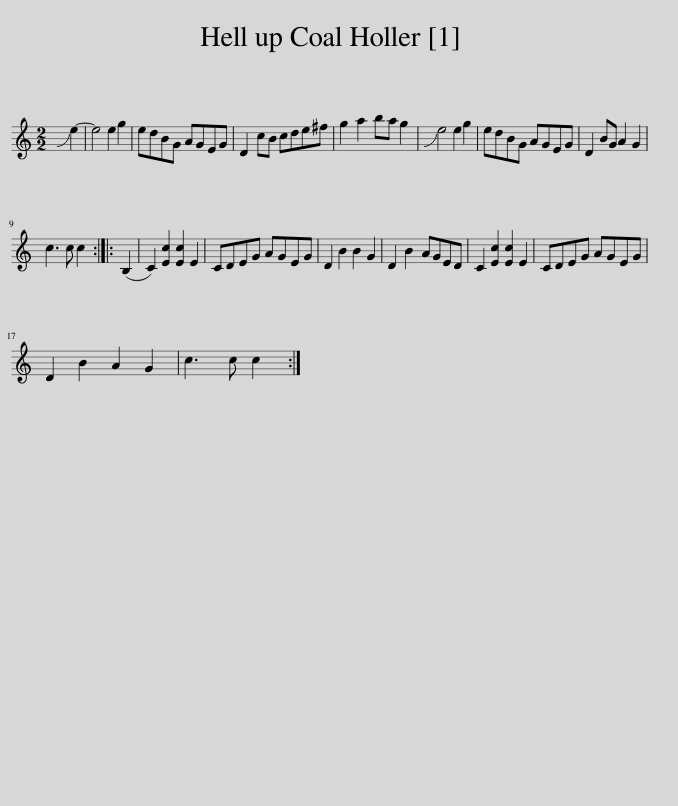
X:1
L:1/8
M:2/2
I:linebreak $
K:C
V:1 treble
V:1
 !slide!e2- | e4 e2 g2 | edBG AGEG | D2 cB cde^f | g2 a2 ba g2 | %5
 !slide!e4 e2 g2 | edBG AGEG | D2 BG A2 G2 |$ c3 c c2 :: (B,2 | %10
 C2) [Ec]2 [Ec]2 E2 | CDEG AGEG | D2 B2 B2 G2 | D2 B2 AGED | C2 [Ec]2 [Ec]2 E2 | %15
 CDEG AGEG |$ D2 B2 A2 G2 | c3 c c2 :| %18
